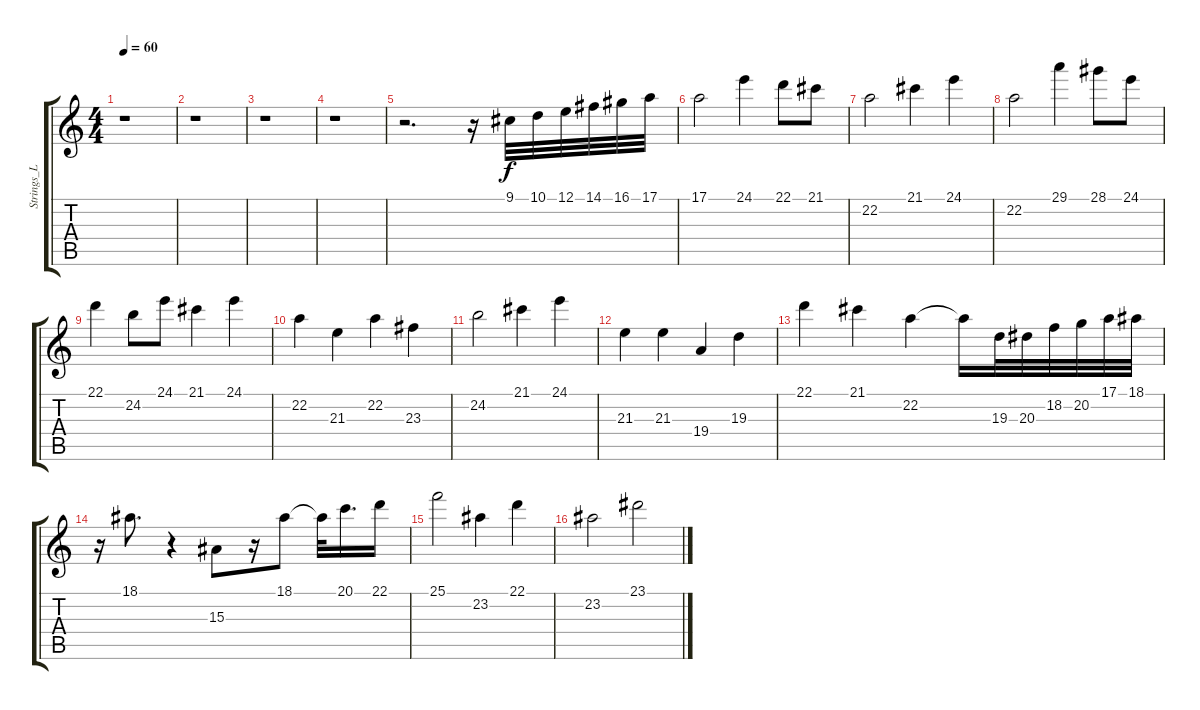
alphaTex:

\track ("Strings_L" "Strings_L") {instrument stringensemble1}
\staff {score tabs}
\tuning (E4 B3 G3 D3 A2 E2) {hide}
\ts (4 4)
\tempo 60
\clef g2
\ks c
r.1{dy f} |
r.1 |
r.1 |
r.1 |
r.2{d} r.16 9.1.32 10.1.32 12.1.32 14.1.32 16.1.32 17.1.32 |
17.1.2 24.1.4 22.1.8 21.1.8 |
22.2.2 21.1.4 24.1.4 |
22.2.2 29.1.4 28.1.8 24.1.8 |
22.1.4 24.2.8 24.1.8 21.1.4 24.1.4 |
22.2.4 21.3.4 22.2.4 23.3.4 |
24.2.2 21.1.4 24.1.4 |
21.3.4 21.3.4 19.4.4 19.3.4 |
22.1.4 21.1.4 22.2.4 22.2{t}.16 19.3.32 20.3.32 18.2.32 20.2.32 17.1.32 18.1.32 |
r.16 18.1.8{d} r.4 15.3.8 r.16 18.1.8 18.1{t}.32 20.1.16{d} 22.1.16 |
25.1.2 23.2.4 22.1.4 |
23.2.2 23.1.2
